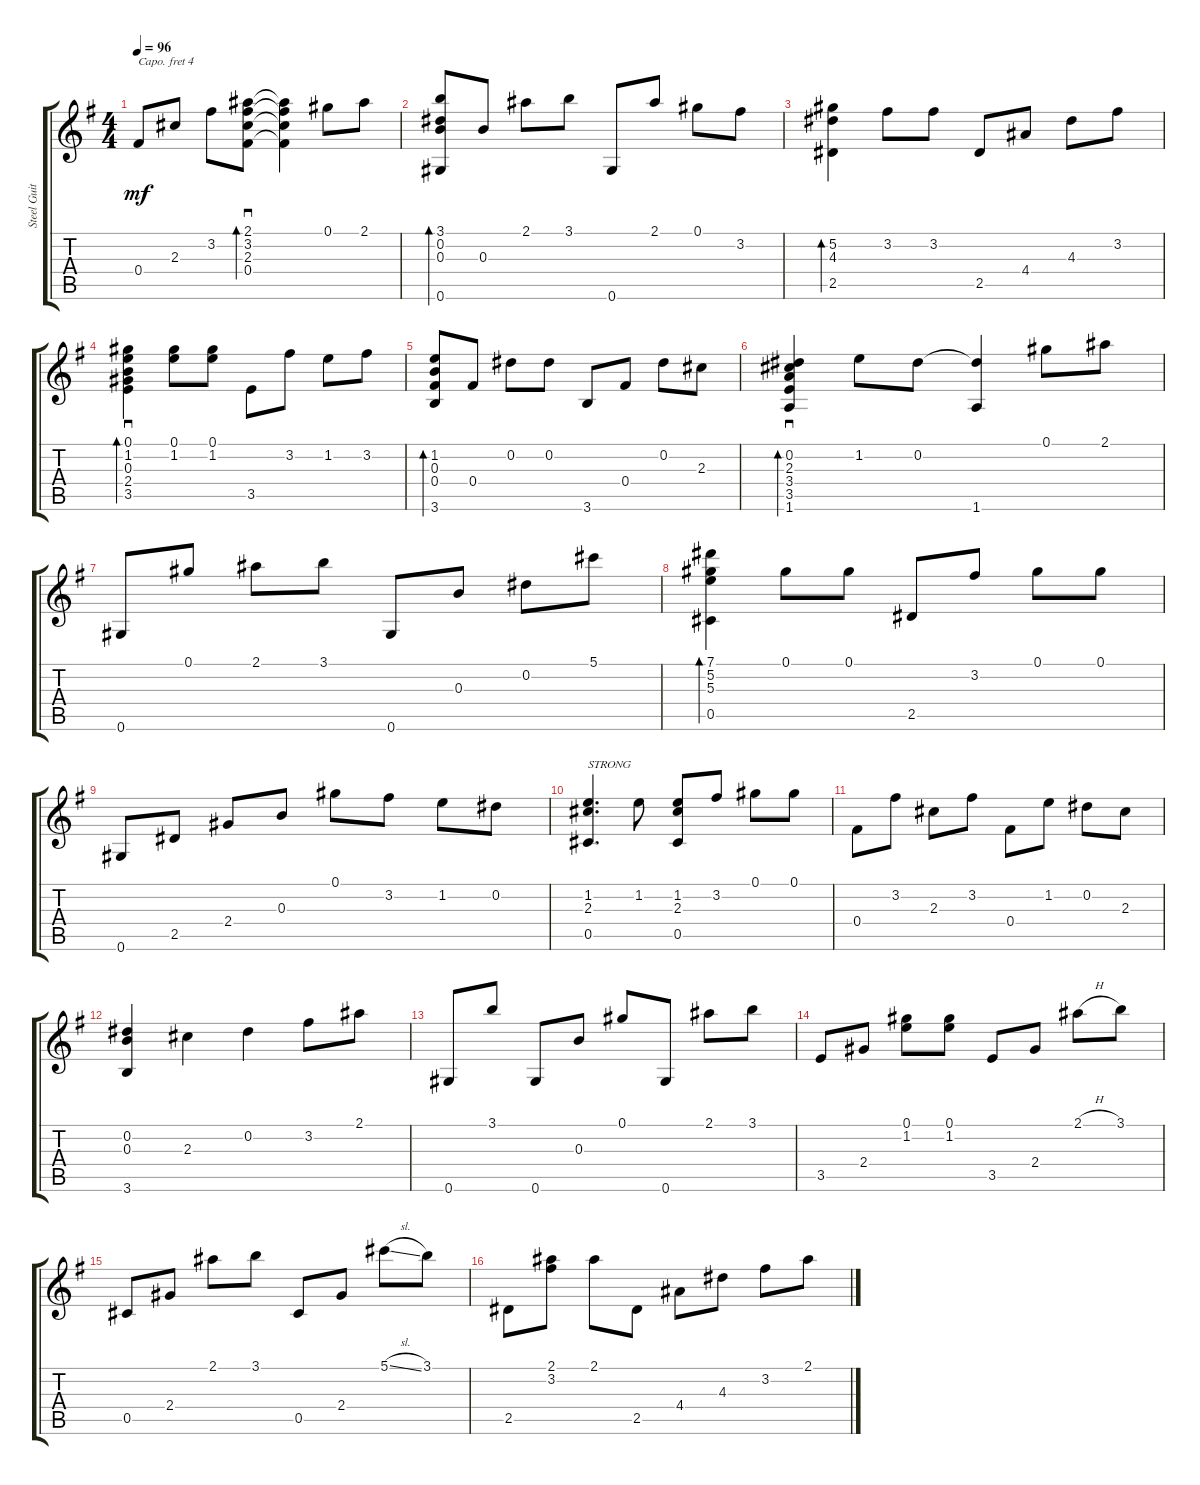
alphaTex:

\track ("Steel Guitar" "Steel Guit") {instrument acousticguitarsteel}
\staff {score tabs}
\capo 4
\tuning (E4 B3 G3 D3 A2 E2) {hide}
\ts (4 4)
\tempo 96
\clef g2
\ks g
0.4.8{dy mf} 2.3.8 3.2.8 (2.1 3.2 2.3 0.4).8{sd bd 120} (2.1{t} 3.2{t} 2.3{t} 0.4{t}).4 0.1.8 2.1.8 |
(3.1 0.2 0.3 0.6).8{bd 120} 0.3.8 2.1.8 3.1.8 0.6.8 2.1.8 0.1.8 3.2.8 |
(5.2 4.3 2.5).4{bd 120} 3.2.8 3.2.8 2.5.8 4.4.8 4.3.8 3.2.8 |
(0.1 1.2 0.3 2.4 3.5).4{sd bd 120} (0.1 1.2).8 (0.1 1.2).8 3.5.8 3.2.8 1.2.8 3.2.8 |
(1.2 0.3 0.4 3.6).8{bd 120} 0.4.8 0.2.8 0.2.8 3.6.8 0.4.8 0.2.8 2.3.8 |
(0.2 2.3 3.4 3.5 1.6).4{sd bd 120} 1.2.8 0.2.8 (0.2{t} 1.6).4 0.1.8 2.1.8 |
0.6.8 0.1.8 2.1.8 3.1.8 0.6.8 0.3.8 0.2.8 5.1.8 |
(7.1 5.2 5.3 0.5).4{bd 120} 0.1.8 0.1.8 2.5.8 3.2.8 0.1.8 0.1.8 |
0.6.8 2.5.8 2.4.8 0.3.8 0.1.8 3.2.8 1.2.8 0.2.8 |
(1.2 2.3 0.5).4{d txt "STRONG"} 1.2.8 (1.2 2.3 0.5).8 3.2.8 0.1.8 0.1.8 |
0.4.8 3.2.8 2.3.8 3.2.8 0.4.8 1.2.8 0.2.8 2.3.8 |
(0.2 0.3 3.6).4 2.3.4 0.2.4 3.2.8 2.1.8 |
0.6.8 3.1.8 0.6.8 0.3.8 0.1.8 0.6.8 2.1.8 3.1.8 |
3.5.8 2.4.8 (0.1 1.2).8 (0.1 1.2).8 3.5.8 2.4.8 2.1{h}.8 3.1.8 |
0.5.8 2.4.8 2.1.8 3.1.8 0.5.8 2.4.8 5.1{sl}.8 3.1.8 |
2.5.8 (2.1 3.2).8 2.1.8 2.5.8 4.4.8 4.3.8 3.2.8 2.1.8
